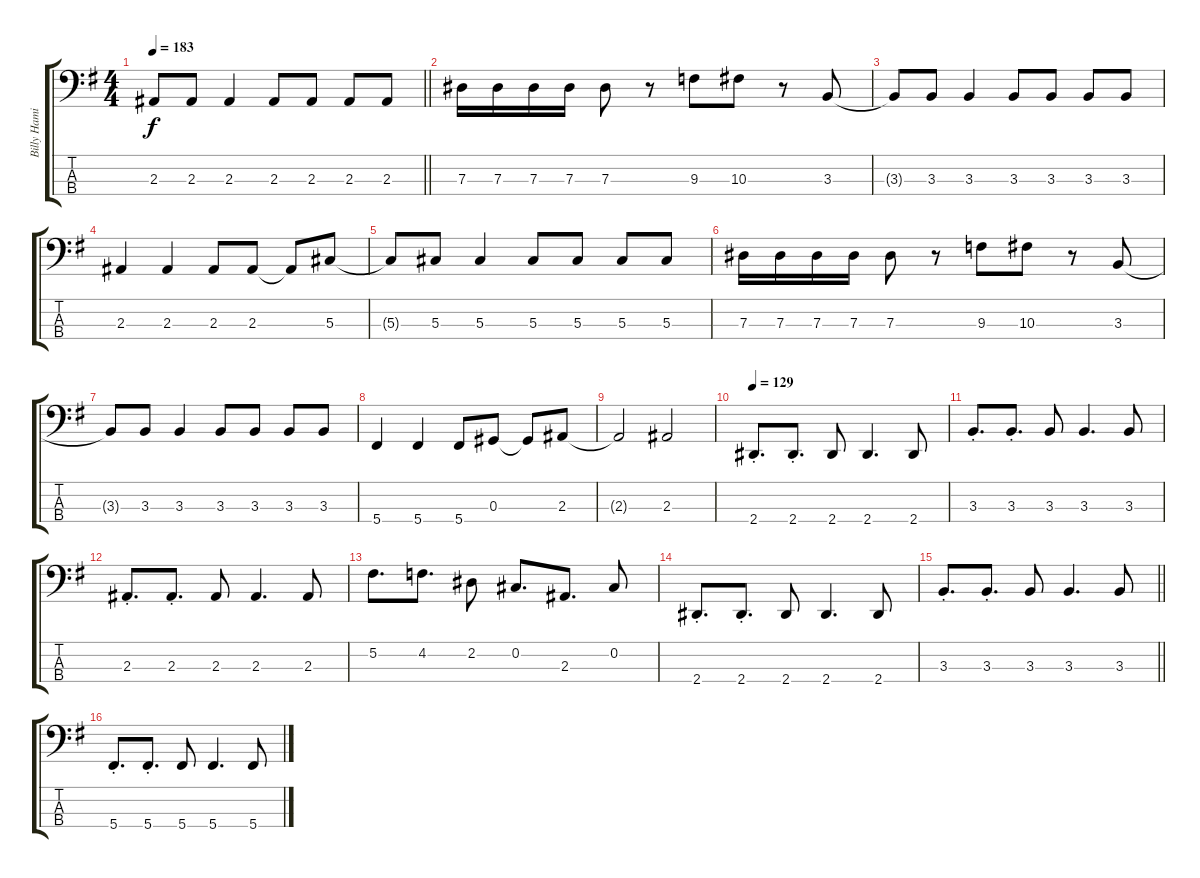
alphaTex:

\track ("Billy Hamilton" "Billy Hami") {instrument electricbassfinger}
\staff {score tabs}
\tuning (Gb2 Db2 Ab1 Db1) {hide}
\ts (4 4)
\tempo 183
\clef f4
\barLineRight lightlight
\ks g
2.3{t}.8{dy f} 2.3.8 2.3.4 2.3.8 2.3.8 2.3.8 2.3.8 |
7.3.16 7.3.16 7.3.16 7.3.16 7.3.8 r.8 9.3.8 10.3.8 r.8 3.3.8 |
3.3{t}.8 3.3.8 3.3.4 3.3.8 3.3.8 3.3.8 3.3.8 |
2.3.4 2.3.4 2.3.8 2.3.8 2.3{t}.8 5.3.8 |
5.3{t}.8 5.3.8 5.3.4 5.3.8 5.3.8 5.3.8 5.3.8 |
7.3.16 7.3.16 7.3.16 7.3.16 7.3.8 r.8 9.3.8 10.3.8 r.8 3.3.8 |
3.3{t}.8 3.3.8 3.3.4 3.3.8 3.3.8 3.3.8 3.3.8 |
5.4.4 5.4.4 5.4.8 0.3.8 0.3{t}.8 2.3.8 |
2.3{t}.2 2.3.2 |
\tempo 129
2.4{st}.8{d} 2.4{st}.8{d} 2.4.8 2.4.4{d} 2.4.8 |
3.3{st}.8{d} 3.3{st}.8{d} 3.3.8 3.3.4{d} 3.3.8 |
2.3{st}.8{d} 2.3{st}.8{d} 2.3.8 2.3.4{d} 2.3.8 |
5.2.8{d} 4.2.8{d} 2.2.8 0.2.8{d} 2.3.8{d} 0.2.8 |
2.4{st}.8{d} 2.4{st}.8{d} 2.4.8 2.4.4{d} 2.4.8 |
\barLineRight lightlight
3.3{st}.8{d} 3.3{st}.8{d} 3.3.8 3.3.4{d} 3.3.8 |
5.4{st}.8{d} 5.4{st}.8{d} 5.4.8 5.4.4{d} 5.4.8
